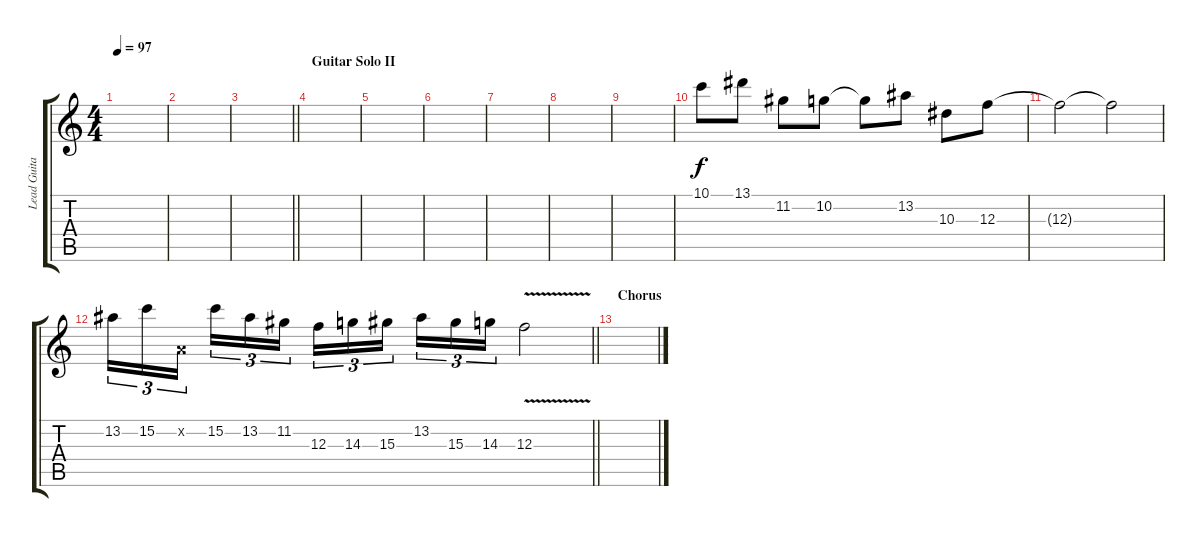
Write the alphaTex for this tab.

\track ("Lead Guitar" "Lead Guita") {instrument overdrivenguitar}
\staff {score tabs}
\tuning (D4 A3 F3 C3 G2 D2) {hide}
\ts (4 4)
\tempo 97
\clef g2
\ks c
|
|
\barLineRight lightlight
|
\section ("" "Guitar Solo II")
|
|
|
|
|
|
10.1.8 13.1.8 11.2.8 10.2.8 10.2{t}.8 13.2.8 10.3.8 12.3.8 |
12.3{t}.2 12.3{t}.2 |
\barLineRight lightlight
13.2.16{tu (3 2)} 15.2.16{tu (3 2)} 0.2{x}.16{tu (3 2) beam splitsecondary} 15.2.16{tu (3 2)} 13.2.16{tu (3 2)} 11.2.16{tu (3 2)} 12.3.16{tu (3 2)} 14.3.16{tu (3 2)} 15.3.16{tu (3 2) beam splitsecondary} 13.2.16{tu (3 2)} 15.3.16{tu (3 2)} 14.3.16{tu (3 2)} 12.3{v}.2 |
\section ("" "Chorus")
